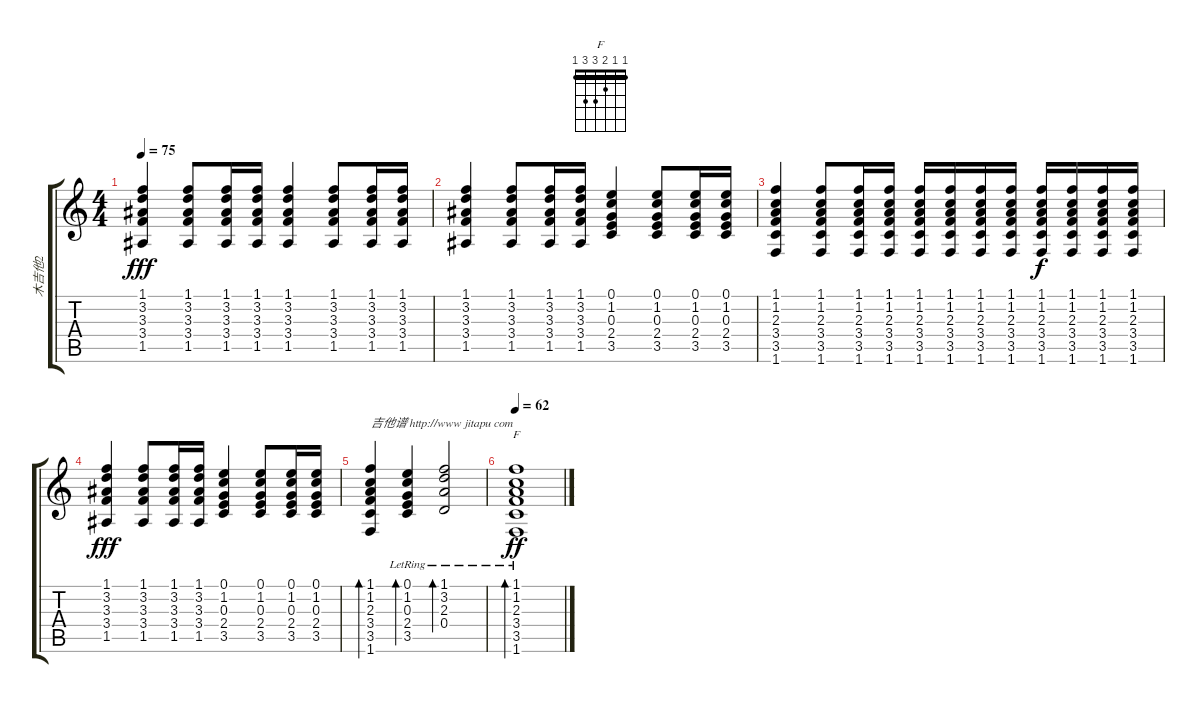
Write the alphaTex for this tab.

\track ("木吉他2" "木吉他2") {instrument acousticguitarsteel}
\staff {score tabs}
\tuning (E4 B3 G3 D3 A2 E2) {hide}
\chord ("F" 1 1 2 3 3 1) {barre 1}
\ts (4 4)
\tempo 75
\clef g2
\ks c
(1.1 3.2 3.3 3.4 1.5).4{dy fff} (1.1 3.2 3.3 3.4 1.5).8 (1.1 3.2 3.3 3.4 1.5).16 (1.1 3.2 3.3 3.4 1.5).16 (1.1 3.2 3.3 3.4 1.5).4 (1.1 3.2 3.3 3.4 1.5).8 (1.1 3.2 3.3 3.4 1.5).16 (1.1 3.2 3.3 3.4 1.5).16 |
(1.1 3.2 3.3 3.4 1.5).4 (1.1 3.2 3.3 3.4 1.5).8 (1.1 3.2 3.3 3.4 1.5).16 (1.1 3.2 3.3 3.4 1.5).16 (0.1 1.2 0.3 2.4 3.5).4 (0.1 1.2 0.3 2.4 3.5).8 (0.1 1.2 0.3 2.4 3.5).16 (0.1 1.2 0.3 2.4 3.5).16 |
(1.1 1.2 2.3 3.4 3.5 1.6).4 (1.1 1.2 2.3 3.4 3.5 1.6).8 (1.1 1.2 2.3 3.4 3.5 1.6).16 (1.1 1.2 2.3 3.4 3.5 1.6).16 (1.1 1.2 2.3 3.4 3.5 1.6).16 (1.1 1.2 2.3 3.4 3.5 1.6).16 (1.1 1.2 2.3 3.4 3.5 1.6).16 (1.1 1.2 2.3 3.4 3.5 1.6).16 (1.1 1.2 2.3 3.4 3.5 1.6).16{dy f} (1.1 1.2 2.3 3.4 3.5 1.6).16 (1.1 1.2 2.3 3.4 3.5 1.6).16 (1.1 1.2 2.3 3.4 3.5 1.6).16 |
(1.1 3.2 3.3 3.4 1.5).4{dy fff} (1.1 3.2 3.3 3.4 1.5).8 (1.1 3.2 3.3 3.4 1.5).16 (1.1 3.2 3.3 3.4 1.5).16 (0.1 1.2 0.3 2.4 3.5).4 (0.1 1.2 0.3 2.4 3.5).8 (0.1 1.2 0.3 2.4 3.5).16 (0.1 1.2 0.3 2.4 3.5).16 |
(1.1 1.2 2.3 3.4 3.5 1.6).4{bd 120 txt "吉他谱 http://www jitapu com"} (0.1{lr} 1.2 0.3 2.4 3.5).4{bd 120} (1.1 3.2{lr} 2.3 0.4).2{bd 120} |
\tempo 62
(1.1{lr} 1.2{lr} 2.3{lr} 3.4{lr} 3.5 1.6{lr}).1{bd 240 ch "F" dy ff}
